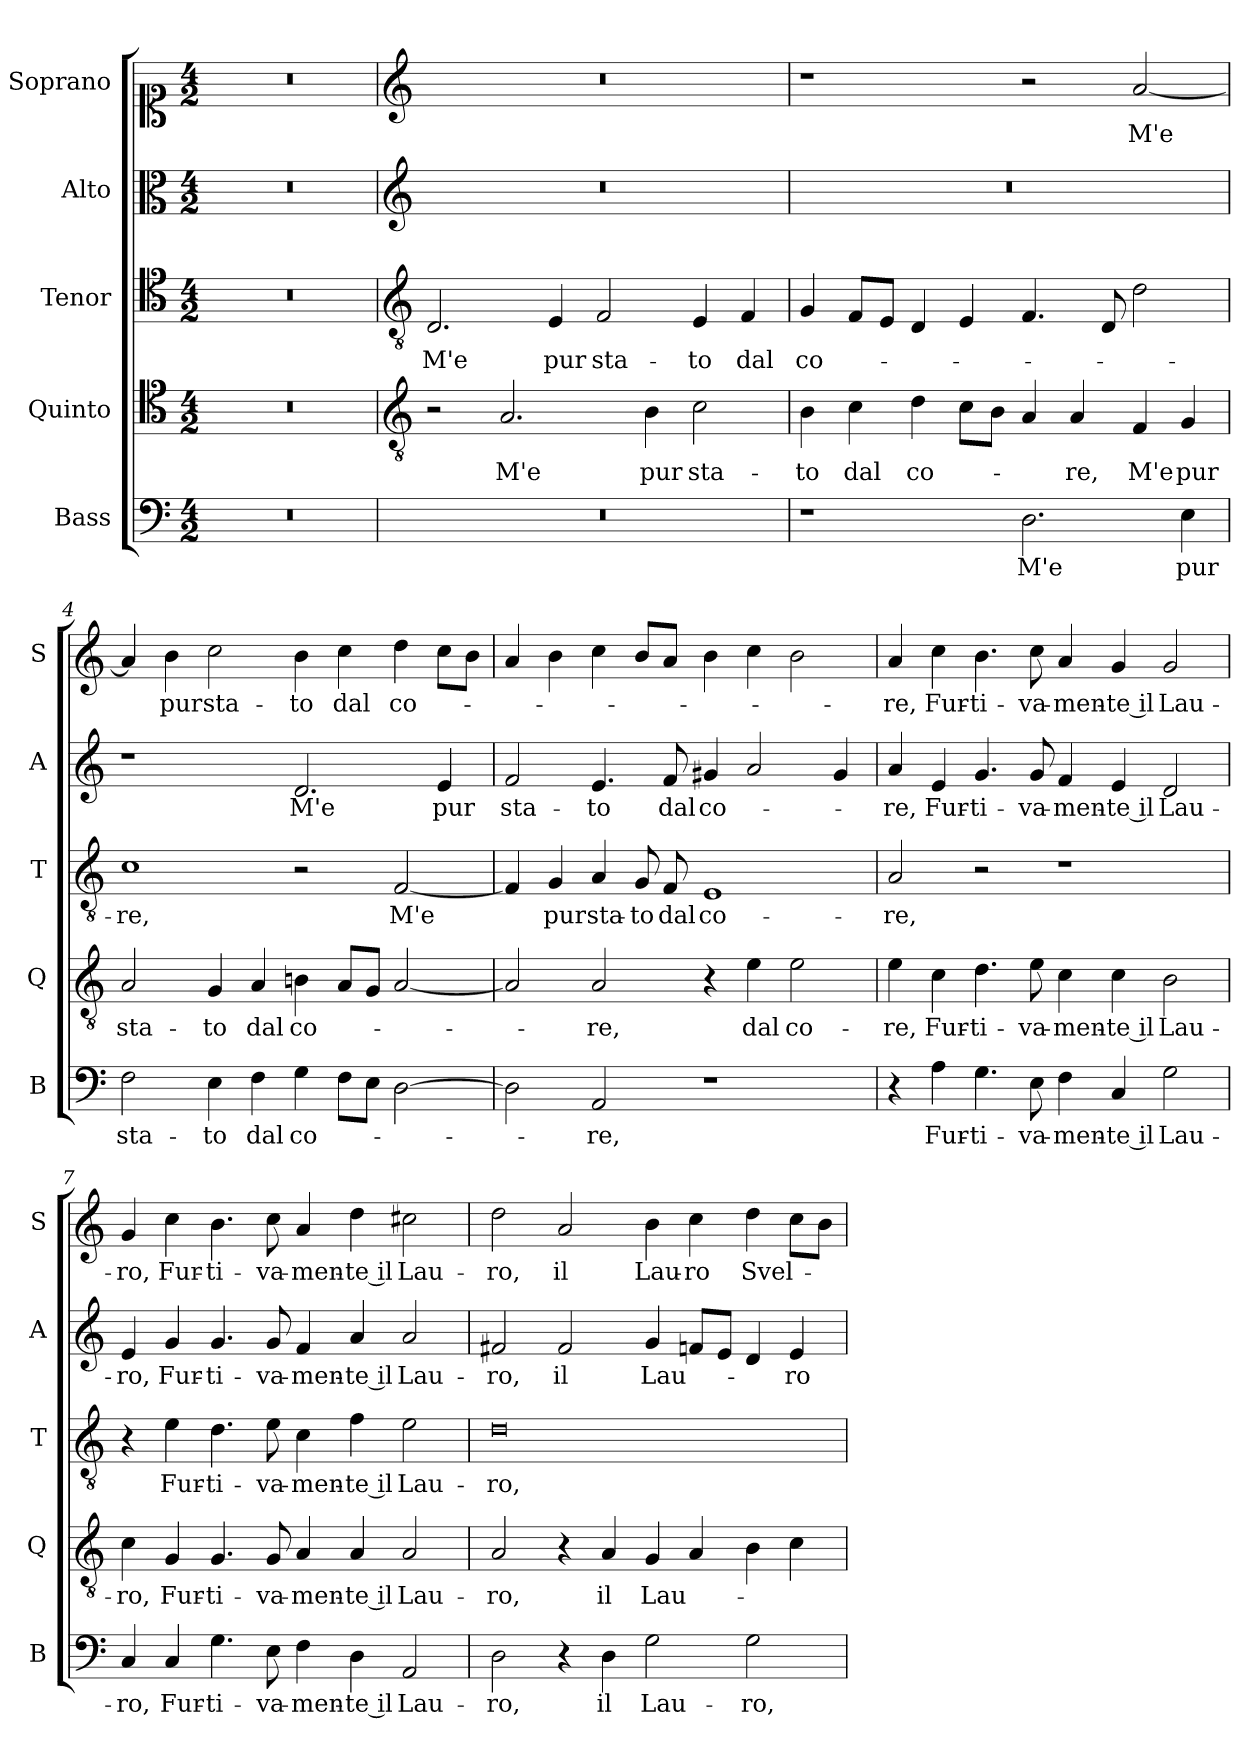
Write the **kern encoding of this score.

**kern	**text	**kern	**text	**kern	**text	**kern	**text	**kern	**text
*part5	*part5	*part4	*part4	*part3	*part3	*part2	*part2	*part1	*part1
*staff5	*staff5	*staff4	*staff4	*staff3	*staff3	*staff2	*staff2	*staff1	*staff1
*I"Bass	*	*I"Quinto	*	*I"Tenor	*	*I"Alto	*	*I"Soprano	*
*I'B	*	*I'Q	*	*I'T	*	*I'A	*	*I'S	*
*clefF4	*	*clefC4	*	*clefC4	*	*clefC3	*	*clefC1	*
*k[]	*	*k[]	*	*k[]	*	*k[]	*	*k[]	*
*C:	*	*C:	*	*C:	*	*C:	*	*C:	*
*M4/2	*	*M4/2	*	*M4/2	*	*M4/2	*	*M4/2	*
=1	=1	=1	=1	=1	=1	=1	=1	=1	=1
0r	.	0r	.	0r	.	0r	.	0r	.
=2	=2	=2	=2	=2	=2	=2	=2	=2	=2
*	*	*clefGv2	*	*clefGv2	*	*clefG2	*	*clefG2	*
!	!	!	!	!	!LO:LY:b	!	!	!	!
0r	.	2r	.	2.D/	M'e	0r	.	0r	.
!	!	!	!LO:LY:b	!	!	!	!	!	!
.	.	2.A/	M'e	.	.	.	.	.	.
!	!	!	!	!	!LO:LY:b	!	!	!	!
.	.	.	.	4E/	pur	.	.	.	.
!	!	!	!	!	!LO:LY:b	!	!	!	!
.	.	.	.	2F/	sta-	.	.	.	.
!	!	!	!LO:LY:b	!	!	!	!	!	!
.	.	4B\	pur	.	.	.	.	.	.
!	!	!	!LO:LY:b	!	!LO:LY:b	!	!	!	!
.	.	2c\	sta-	4E/	-to	.	.	.	.
!	!	!	!	!	!LO:LY:b	!	!	!	!
.	.	.	.	4F/	dal	.	.	.	.
=3	=3	=3	=3	=3	=3	=3	=3	=3	=3
!	!	!	!LO:LY:b	!	!LO:LY:b	!	!	!	!
1r	.	4B\	-to	4G/	co-	0r	.	1r	.
!	!	!	!LO:LY:b	!	!	!	!	!	!
.	.	4c\	dal	8F/L	.	.	.	.	.
.	.	.	.	8E/J	.	.	.	.	.
!	!	!	!LO:LY:b	!	!	!	!	!	!
.	.	4d\	co-	4D/	.	.	.	.	.
.	.	8c\L	.	4E/	.	.	.	.	.
.	.	8B\J	.	.	.	.	.	.	.
!	!LO:LY:b	!	!	!	!	!	!	!	!
2.D\	M'e	4A/	.	4.F/	.	.	.	2r	.
!	!	!	!LO:LY:b	!	!	!	!	!	!
.	.	4A/	-re,	.	.	.	.	.	.
.	.	.	.	8D/	.	.	.	.	.
!	!	!	!LO:LY:b	!	!	!	!	!	!LO:LY:b
.	.	4F/	M'e	2d\	.	.	.	[2a/	M'e
!	!LO:LY:b	!	!LO:LY:b	!	!	!	!	!	!
4E\	pur	4G/	pur	.	.	.	.	.	.
!!LO:LB:g=z
=4	=4	=4	=4	=4	=4	=4	=4	=4	=4
!	!LO:LY:b	!	!LO:LY:b	!	!LO:LY:b	!	!	!	!
2F\	sta-	2A/	sta-	1c	-re,	1r	.	4a/]	.
!	!	!	!	!	!	!	!	!	!LO:LY:b
.	.	.	.	.	.	.	.	4b\	pur
!	!LO:LY:b	!	!LO:LY:b	!	!	!	!	!	!LO:LY:b
4E\	-to	4G/	-to	.	.	.	.	2cc\	sta-
!	!LO:LY:b	!	!LO:LY:b	!	!	!	!	!	!
4F\	dal	4A/	dal	.	.	.	.	.	.
!	!LO:LY:b	!	!LO:LY:b	!	!	!	!LO:LY:b	!	!LO:LY:b
4G\	co-	4Bni\	co-	2r	.	2.d/	M'e	4b\	-to
!	!	!	!	!	!	!	!	!	!LO:LY:b
8F\L	.	8A/L	.	.	.	.	.	4cc\	dal
8E\J	.	8G/J	.	.	.	.	.	.	.
!	!	!	!	!	!LO:LY:b	!	!	!	!LO:LY:b
[2D\	.	[2A/	.	[2F/	M'e	.	.	4dd\	co-
!	!	!	!	!	!	!	!LO:LY:b	!	!
.	.	.	.	.	.	4e/	pur	8cc\L	.
.	.	.	.	.	.	.	.	8b\J	.
=5	=5	=5	=5	=5	=5	=5	=5	=5	=5
!	!	!	!	!	!	!	!LO:LY:b	!	!
2D\]	.	2A/]	.	4F/]	.	2f/	sta-	4a/	.
!	!	!	!	!	!LO:LY:b	!	!	!	!
.	.	.	.	4G/	pur	.	.	4b\	.
!	!LO:LY:b	!	!LO:LY:b	!	!LO:LY:b	!	!LO:LY:b	!	!
2AA/	-re,	2A/	-re,	4A/	sta-	4.e/	-to	4cc\	.
!	!	!	!	!	!LO:LY:b	!	!	!	!
.	.	.	.	8G/	-to	.	.	8b/L	.
!	!	!	!	!	!LO:LY:b	!	!LO:LY:b	!	!
.	.	.	.	8F/	dal	8f/	dal	8a/J	.
!	!	!	!	!	!LO:LY:b	!	!LO:LY:b	!	!
1r	.	4r	.	1E	co-	4g#X/	co-	4b\	.
!	!	!	!LO:LY:b	!	!	!	!	!	!
.	.	4e\	dal	.	.	2a/	.	4cc\	.
!	!	!	!LO:LY:b	!	!	!	!	!	!
.	.	2e\	co-	.	.	.	.	2b\	.
.	.	.	.	.	.	4g#/	.	.	.
=6	=6	=6	=6	=6	=6	=6	=6	=6	=6
!	!	!	!LO:LY:b	!	!LO:LY:b	!	!LO:LY:b	!	!LO:LY:b
4r	.	4e\	-re,	2A/	-re,	4a/	-re,	4a/	-re,
!	!LO:LY:b	!	!LO:LY:b	!	!	!	!LO:LY:b	!	!LO:LY:b
4A\	Fur-	4c\	Fur-	.	.	4e/	Fur-	4cc\	Fur-
!	!LO:LY:b	!	!LO:LY:b	!	!	!	!LO:LY:b	!	!LO:LY:b
4.G\	-ti-	4.d\	-ti-	2r	.	4.g/	-ti-	4.b\	-ti-
!	!LO:LY:b	!	!LO:LY:b	!	!	!	!LO:LY:b	!	!LO:LY:b
8E\	-va-	8e\	-va-	.	.	8g/	-va-	8cc\	-va-
!	!LO:LY:b	!	!LO:LY:b	!	!	!	!LO:LY:b	!	!LO:LY:b
4F\	-men-	4c\	-men-	1r	.	4f/	-men-	4a/	-men-
!	!LO:LY:b	!	!LO:LY:b	!	!	!	!LO:LY:b	!	!LO:LY:b
4C/	-te il	4c\	-te il	.	.	4e/	-te il	4g/	-te il
!	!LO:LY:b	!	!LO:LY:b	!	!	!	!LO:LY:b	!	!LO:LY:b
2G\	Lau-	2B\	Lau-	.	.	2d/	Lau-	2g/	Lau-
!!LO:LB:g=z
=7	=7	=7	=7	=7	=7	=7	=7	=7	=7
!	!LO:LY:b	!	!LO:LY:b	!	!	!	!LO:LY:b	!	!LO:LY:b
4C/	-ro,	4c\	-ro,	4r	.	4e/	-ro,	4g/	-ro,
!	!LO:LY:b	!	!LO:LY:b	!	!LO:LY:b	!	!LO:LY:b	!	!LO:LY:b
4C/	Fur-	4G/	Fur-	4e\	Fur-	4g/	Fur-	4cc\	Fur-
!	!LO:LY:b	!	!LO:LY:b	!	!LO:LY:b	!	!LO:LY:b	!	!LO:LY:b
4.G\	-ti-	4.G/	-ti-	4.d\	-ti-	4.g/	-ti-	4.b\	-ti-
!	!LO:LY:b	!	!LO:LY:b	!	!LO:LY:b	!	!LO:LY:b	!	!LO:LY:b
8E\	-va-	8G/	-va-	8e\	-va-	8g/	-va-	8cc\	-va-
!	!LO:LY:b	!	!LO:LY:b	!	!LO:LY:b	!	!LO:LY:b	!	!LO:LY:b
4F\	-men-	4A/	-men-	4c\	-men-	4f/	-men-	4a/	-men-
!	!LO:LY:b	!	!LO:LY:b	!	!LO:LY:b	!	!LO:LY:b	!	!LO:LY:b
4D\	-te il	4A/	-te il	4f\	-te il	4a/	-te il	4dd\	-te il
!	!LO:LY:b	!	!LO:LY:b	!	!LO:LY:b	!	!LO:LY:b	!	!LO:LY:b
2AA/	Lau-	2A/	Lau-	2e\	Lau-	2a/	Lau-	2cc#X\	Lau-
=8	=8	=8	=8	=8	=8	=8	=8	=8	=8
!	!LO:LY:b	!	!LO:LY:b	!	!LO:LY:b	!	!LO:LY:b	!	!LO:LY:b
2D\	-ro,	2A/	-ro,	0d	-ro,	2f#X/	-ro,	2dd\	-ro,
!	!	!	!	!	!	!	!LO:LY:b	!	!LO:LY:b
4r	.	4r	.	.	.	2f#/	il	2a/	il
!	!LO:LY:b	!	!LO:LY:b	!	!	!	!	!	!
4D\	il	4A/	il	.	.	.	.	.	.
!	!LO:LY:b	!	!LO:LY:b	!	!	!	!LO:LY:b	!	!LO:LY:b
2G\	Lau-	4G/	Lau-	.	.	4g/	Lau-	4b\	Lau-
!	!	!	!	!	!	!	!	!	!LO:LY:b
.	.	4A/	.	.	.	8fn/L	.	4cc\	-ro
.	.	.	.	.	.	8e/J	.	.	.
!	!LO:LY:b	!	!	!	!	!	!	!	!LO:LY:b
2G\	-ro,	4B\	.	.	.	4d/	.	4dd\	Svel-
!	!	!	!	!	!	!	!LO:LY:b	!	!
.	.	4c\	.	.	.	4e/	-ro	8cc\L	.
.	.	.	.	.	.	.	.	8b\J	.
=	=	=	=	=	=	=	=	=	=
*-	*-	*-	*-	*-	*-	*-	*-	*-	*-
